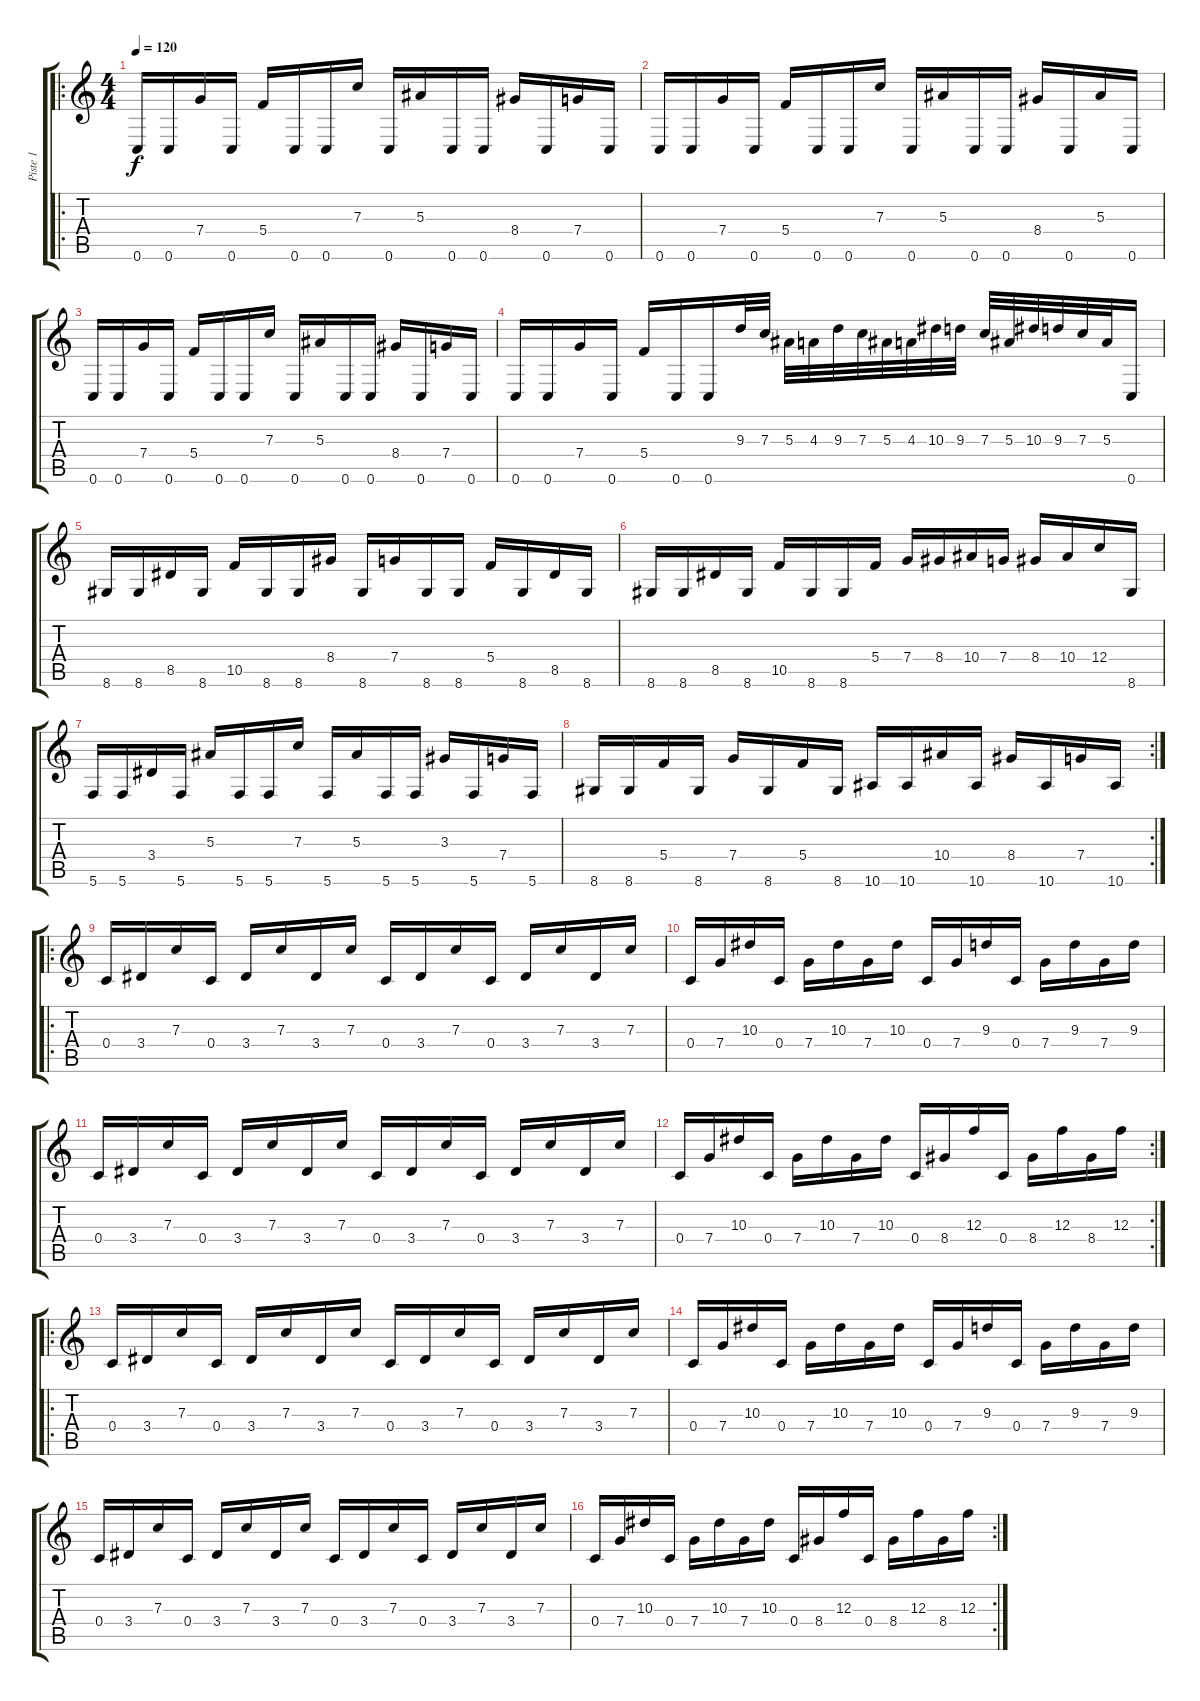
\track ("Piste 1" "Piste 1") {instrument distortionguitar}
\staff {score tabs}
\tuning (D4 A3 F3 C3 G2 C2) {hide}
\ro
\ts (4 4)
\tempo 120
\clef g2
\ks c
0.6.16{dy f} 0.6.16 7.4.16 0.6.16 5.4.16 0.6.16 0.6.16 7.3.16 0.6.16 5.3.16 0.6.16 0.6.16 8.4.16 0.6.16 7.4.16 0.6.16 |
0.6.16 0.6.16 7.4.16 0.6.16 5.4.16 0.6.16 0.6.16 7.3.16 0.6.16 5.3.16 0.6.16 0.6.16 8.4.16 0.6.16 5.3.16 0.6.16 |
0.6.16 0.6.16 7.4.16 0.6.16 5.4.16 0.6.16 0.6.16 7.3.16 0.6.16 5.3.16 0.6.16 0.6.16 8.4.16 0.6.16 7.4.16 0.6.16 |
0.6.16 0.6.16 7.4.16 0.6.16 5.4.16 0.6.16 0.6.16 9.3.32 7.3.32 5.3.32 4.3.32 9.3.32 7.3.32 5.3.32 4.3.32 10.3.32 9.3.32 7.3.32 5.3.32 10.3.32 9.3.32 7.3.32 5.3.32 0.6.16 |
8.6.16 8.6.16 8.5.16 8.6.16 10.5.16 8.6.16 8.6.16 8.4.16 8.6.16 7.4.16 8.6.16 8.6.16 5.4.16 8.6.16 8.5.16 8.6.16 |
8.6.16 8.6.16 8.5.16 8.6.16 10.5.16 8.6.16 8.6.16 5.4.16 7.4.16 8.4.16 10.4.16 7.4.16 8.4.16 10.4.16 12.4.16 8.6.16 |
5.6.16 5.6.16 3.4.16 5.6.16 5.3.16 5.6.16 5.6.16 7.3.16 5.6.16 5.3.16 5.6.16 5.6.16 3.3.16 5.6.16 7.4.16 5.6.16 |
\rc 2
8.6.16 8.6.16 5.4.16 8.6.16 7.4.16 8.6.16 5.4.16 8.6.16 10.6.16 10.6.16 10.4.16 10.6.16 8.4.16 10.6.16 7.4.16 10.6.16 |
\ro
0.4.16 3.4.16 7.3.16 0.4.16 3.4.16 7.3.16 3.4.16 7.3.16 0.4.16 3.4.16 7.3.16 0.4.16 3.4.16 7.3.16 3.4.16 7.3.16 |
0.4.16 7.4.16 10.3.16 0.4.16 7.4.16 10.3.16 7.4.16 10.3.16 0.4.16 7.4.16 9.3.16 0.4.16 7.4.16 9.3.16 7.4.16 9.3.16 |
0.4.16 3.4.16 7.3.16 0.4.16 3.4.16 7.3.16 3.4.16 7.3.16 0.4.16 3.4.16 7.3.16 0.4.16 3.4.16 7.3.16 3.4.16 7.3.16 |
\rc 2
0.4.16 7.4.16 10.3.16 0.4.16 7.4.16 10.3.16 7.4.16 10.3.16 0.4.16 8.4.16 12.3.16 0.4.16 8.4.16 12.3.16 8.4.16 12.3.16 |
\ro
0.4.16 3.4.16 7.3.16 0.4.16 3.4.16 7.3.16 3.4.16 7.3.16 0.4.16 3.4.16 7.3.16 0.4.16 3.4.16 7.3.16 3.4.16 7.3.16 |
0.4.16 7.4.16 10.3.16 0.4.16 7.4.16 10.3.16 7.4.16 10.3.16 0.4.16 7.4.16 9.3.16 0.4.16 7.4.16 9.3.16 7.4.16 9.3.16 |
0.4.16 3.4.16 7.3.16 0.4.16 3.4.16 7.3.16 3.4.16 7.3.16 0.4.16 3.4.16 7.3.16 0.4.16 3.4.16 7.3.16 3.4.16 7.3.16 |
\rc 2
0.4.16 7.4.16 10.3.16 0.4.16 7.4.16 10.3.16 7.4.16 10.3.16 0.4.16 8.4.16 12.3.16 0.4.16 8.4.16 12.3.16 8.4.16 12.3.16
